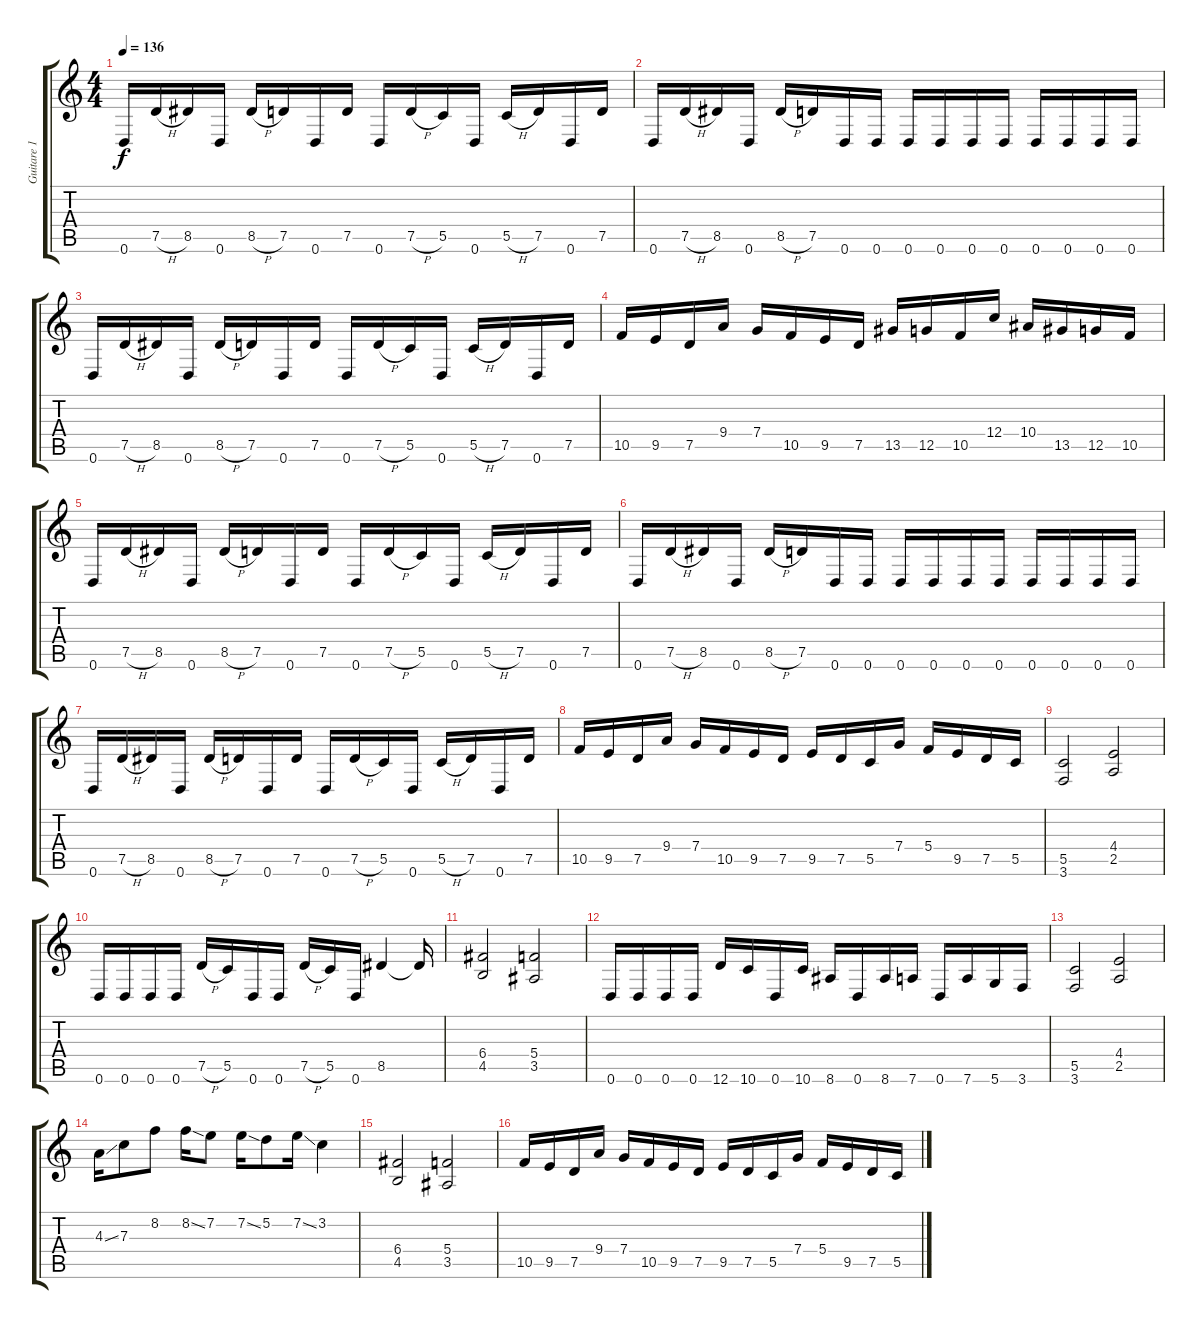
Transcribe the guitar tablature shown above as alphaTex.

\track ("Guitare 1" "Guitare 1") {instrument distortionguitar}
\staff {score tabs}
\tuning (D4 A3 F3 C3 G2 D2) {hide}
\ts (4 4)
\tempo 136
\clef g2
\ks c
0.6.16{dy f} 7.5{h}.16 8.5.16 0.6.16 8.5{h}.16 7.5.16 0.6.16 7.5.16 0.6.16 7.5{h}.16 5.5.16 0.6.16 5.5{h}.16 7.5.16 0.6.16 7.5.16 |
0.6.16 7.5{h}.16 8.5.16 0.6.16 8.5{h}.16 7.5.16 0.6.16 0.6.16 0.6.16 0.6.16 0.6.16 0.6.16 0.6.16 0.6.16 0.6.16 0.6.16 |
0.6.16 7.5{h}.16 8.5.16 0.6.16 8.5{h}.16 7.5.16 0.6.16 7.5.16 0.6.16 7.5{h}.16 5.5.16 0.6.16 5.5{h}.16 7.5.16 0.6.16 7.5.16 |
10.5.16 9.5.16 7.5.16 9.4.16 7.4.16 10.5.16 9.5.16 7.5.16 13.5.16 12.5.16 10.5.16 12.4.16 10.4.16 13.5.16 12.5.16 10.5.16 |
0.6.16 7.5{h}.16 8.5.16 0.6.16 8.5{h}.16 7.5.16 0.6.16 7.5.16 0.6.16 7.5{h}.16 5.5.16 0.6.16 5.5{h}.16 7.5.16 0.6.16 7.5.16 |
0.6.16 7.5{h}.16 8.5.16 0.6.16 8.5{h}.16 7.5.16 0.6.16 0.6.16 0.6.16 0.6.16 0.6.16 0.6.16 0.6.16 0.6.16 0.6.16 0.6.16 |
0.6.16 7.5{h}.16 8.5.16 0.6.16 8.5{h}.16 7.5.16 0.6.16 7.5.16 0.6.16 7.5{h}.16 5.5.16 0.6.16 5.5{h}.16 7.5.16 0.6.16 7.5.16 |
10.5.16 9.5.16 7.5.16 9.4.16 7.4.16 10.5.16 9.5.16 7.5.16 9.5.16 7.5.16 5.5.16 7.4.16 5.4.16 9.5.16 7.5.16 5.5.16 |
(5.5 3.6).2 (4.4 2.5).2 |
0.6.16 0.6.16 0.6.16 0.6.16 7.5{h}.16 5.5.16 0.6.16 0.6.16 7.5{h}.16 5.5.16 0.6.16 8.5.4 8.5{t}.16 |
(6.4 4.5).2 (5.4 3.5).2 |
0.6.16 0.6.16 0.6.16 0.6.16 12.6.16 10.6.16 0.6.16 10.6.16 8.6.16 0.6.16 8.6.16 7.6.16 0.6.16 7.6.16 5.6.16 3.6.16 |
(5.5 3.6).2 (4.4 2.5).2 |
4.3{ss}.16 7.3.8 8.2.8 8.2{ss}.16 7.2.8 7.2{ss}.16 5.2.8 7.2{ss}.16 3.2.4 |
(6.4 4.5).2 (5.4 3.5).2 |
10.5.16 9.5.16 7.5.16 9.4.16 7.4.16 10.5.16 9.5.16 7.5.16 9.5.16 7.5.16 5.5.16 7.4.16 5.4.16 9.5.16 7.5.16 5.5.16
